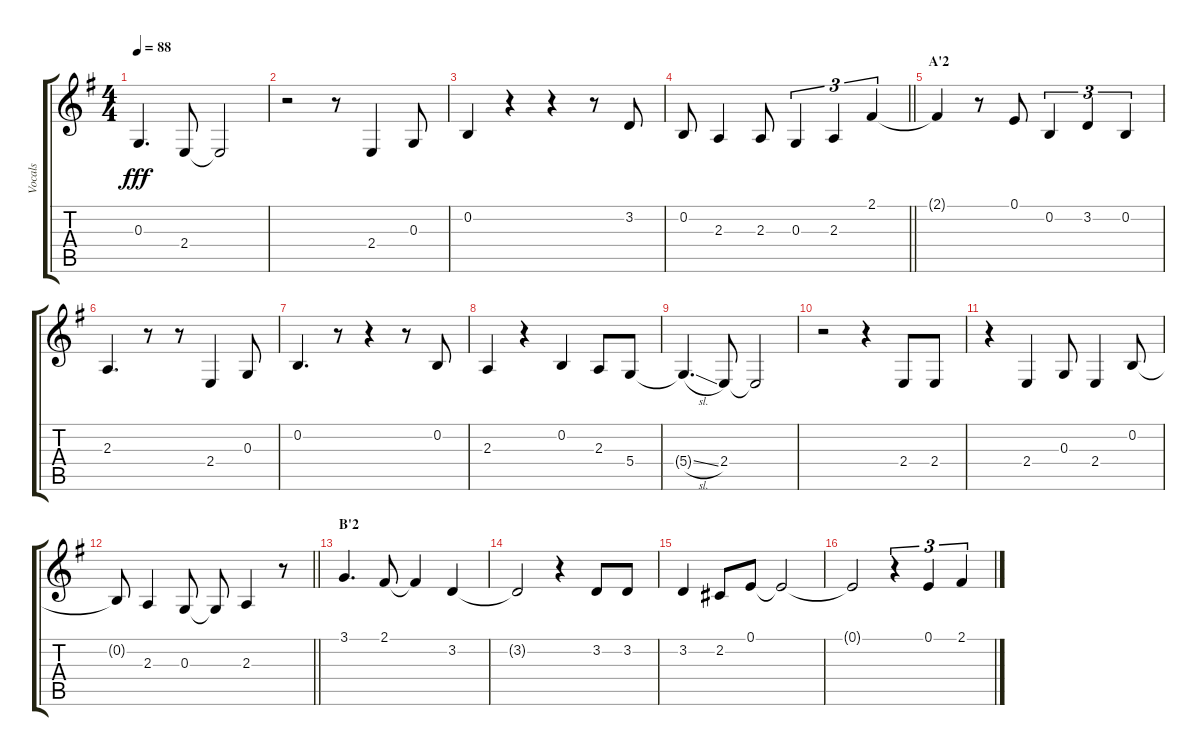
\track ("Vocals" "Vocals") {instrument voiceoohs}
\staff {score tabs}
\tuning (E4 B3 G3 D3 A2 E2) {hide}
\ts (4 4)
\tempo 88
\clef g2
\ks g
0.3{t}.4{d dy fff} 2.4.8 2.4{t}.2 |
r.2 r.8 2.4.4 0.3.8 |
0.2.4 r.4 r.4 r.8 3.2.8 |
\barLineRight lightlight
0.2.8 2.3.4 2.3.8 0.3.4{tu (3 2)} 2.3.4{tu (3 2)} 2.1.4{tu (3 2)} |
\section ("" "A'2")
2.1{t}.4 r.8 0.1.8 0.2.4{tu (3 2)} 3.2.4{tu (3 2)} 0.2.4{tu (3 2)} |
2.3.4{d} r.8 r.8 2.4.4 0.3.8 |
0.2.4{d} r.8 r.4 r.8 0.2.8 |
2.3.4 r.4 0.2.4 2.3.8 5.4.8 |
5.4{sl t}.4{d} 2.4.8 2.4{t}.2 |
r.2 r.4 2.4.8 2.4.8 |
r.4 2.4.4 0.3.8 2.4.4 0.2.8 |
\barLineRight lightlight
0.2{t}.8 2.3.4 0.3.8 0.3{t}.8 2.3.4 r.8 |
\section ("" "B'2")
3.1.4{d} 2.1.8 2.1{t}.4 3.2.4 |
3.2{t}.2 r.4 3.2.8 3.2.8 |
3.2.4 2.2.8 0.1.8 0.1{t}.2 |
0.1{t}.2 r.4{tu (3 2)} 0.1.4{tu (3 2)} 2.1.4{tu (3 2)}
